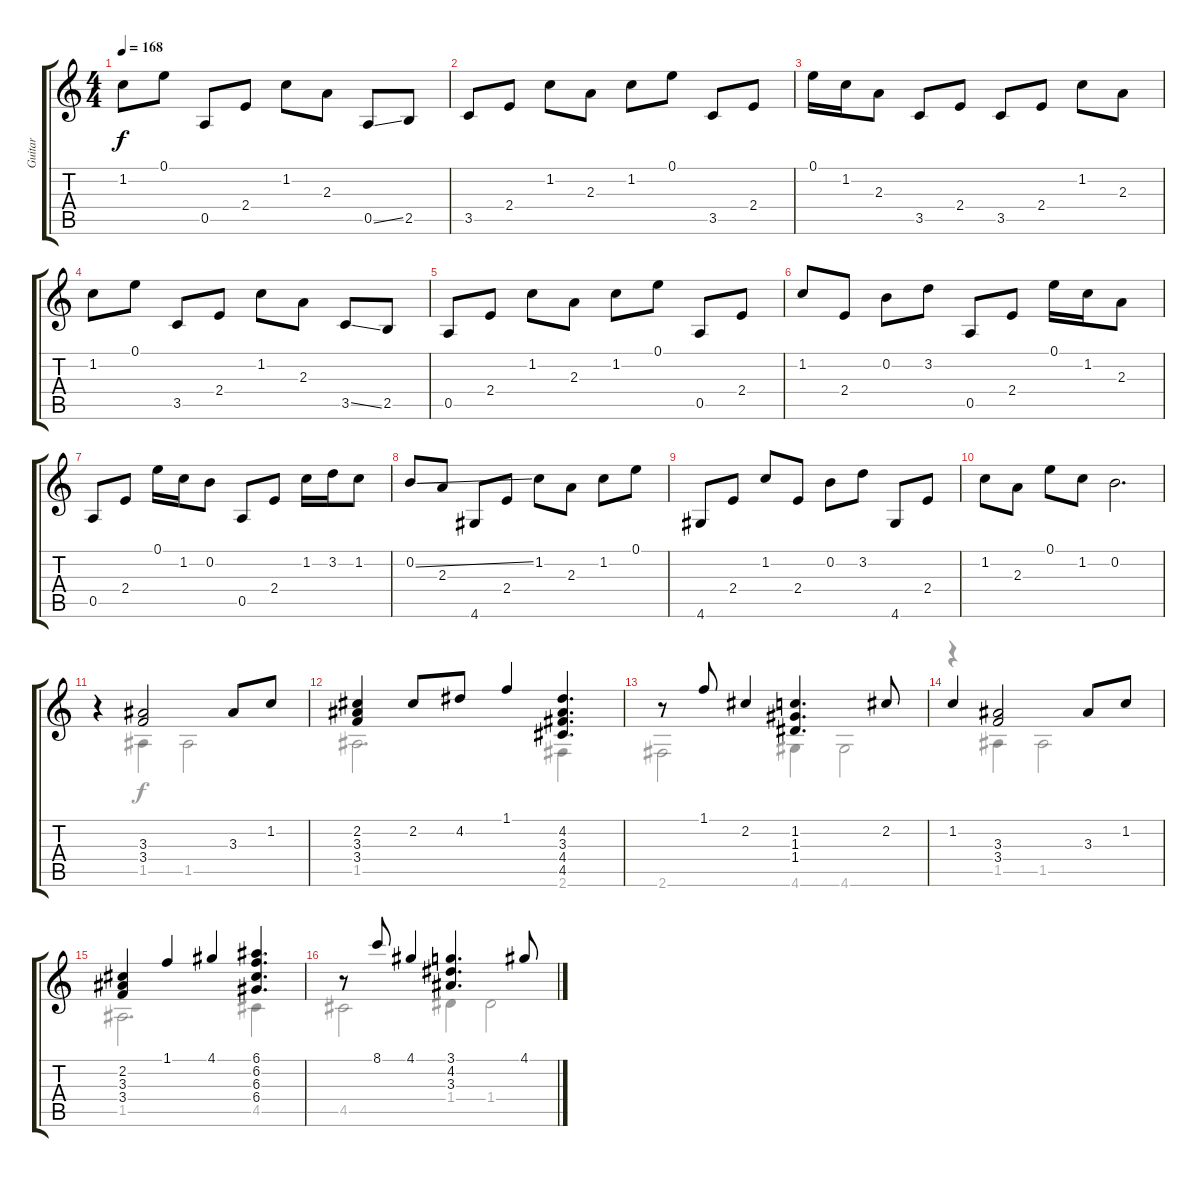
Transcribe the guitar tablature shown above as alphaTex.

\track ("Guitar" "Guitar") {instrument acousticguitarnylon}
\staff {score tabs}
\tuning (E4 B3 G3 D3 A2 E2) {hide}
\voice
\ts (4 4)
\tempo 168
\clef g2
\ks c
1.2.8{dy f} 0.1.8 0.5.8 2.4.8 1.2.8 2.3.8 0.5{ss}.8 2.5.8 |
3.5.8 2.4.8 1.2.8 2.3.8 1.2.8 0.1.8 3.5.8 2.4.8 |
0.1.16 1.2.16 2.3.8 3.5.8 2.4.8 3.5.8 2.4.8 1.2.8 2.3.8 |
1.2.8 0.1.8 3.5.8 2.4.8 1.2.8 2.3.8 3.5{ss}.8 2.5.8 |
0.5.8 2.4.8 1.2.8 2.3.8 1.2.8 0.1.8 0.5.8 2.4.8 |
1.2.8 2.4.8 0.2.8 3.2.8 0.5.8 2.4.8 0.1.16 1.2.16 2.3.8 |
0.5.8 2.4.8 0.1.16 1.2.16 0.2.8 0.5.8 2.4.8 1.2.16 3.2.16 1.2.8 |
0.2{ss}.8 2.3.8 4.6.8 2.4.8 1.2.8 2.3.8 1.2.8 0.1.8 |
4.6.8 2.4.8 1.2.8 2.4.8 0.2.8 3.2.8 4.6.8 2.4.8 |
1.2.8 2.3.8 0.1.8 1.2.8 0.2.2{d} |
r.4 (3.3 3.4).2 3.3.8 1.2.8 |
(2.2 3.3 3.4).4 2.2.8 4.2.8 1.1.4 (4.2 3.3 4.4 4.5).4{d} |
r.8 1.1.8 2.2.4 (1.2 1.3 1.4).4{d} 2.2.8 |
1.2.4 (3.3 3.4).2 3.3.8 1.2.8 |
(2.2 3.3 3.4).4 1.1.4 4.1.4 (6.1 6.2 6.3 6.4).4{d} |
r.8 8.1.8 4.1.4 (3.1 4.2 3.3).4{d} 4.1.8
\voice
\clef g2
\ottava regular
\simile none
\ks c
|
|
|
|
|
|
|
|
|
|
r.4 1.5.4 1.5.2 |
1.5.2{d} 2.6.4 |
2.6.2 4.6.4 4.6.2 |
r.4 1.5.4 1.5.2 |
1.5.2{d} 4.5.4 |
4.5.2 1.4.4 1.4.2
